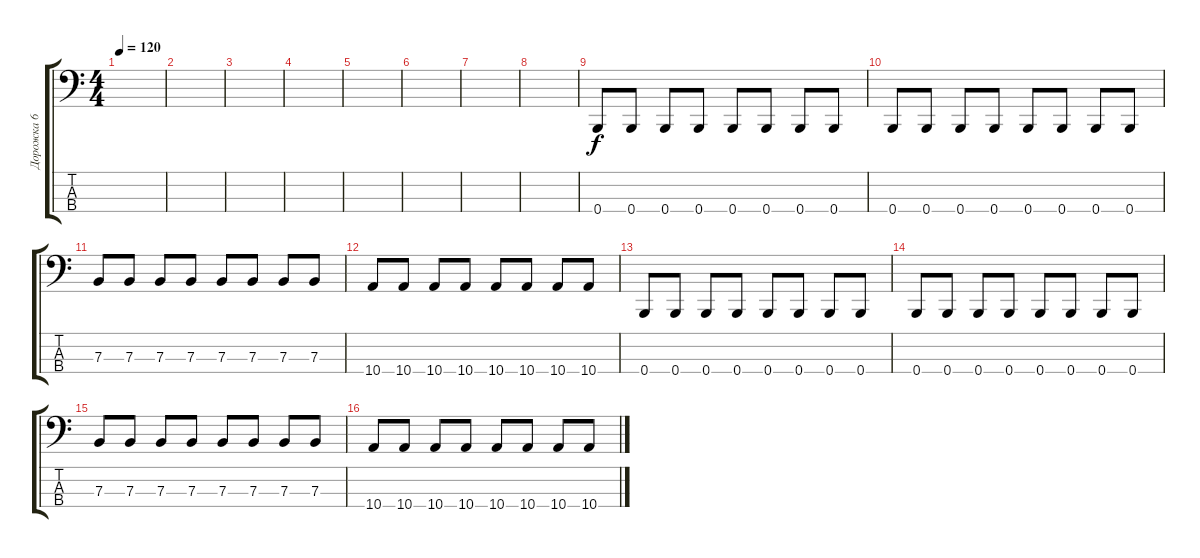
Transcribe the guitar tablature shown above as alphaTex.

\track ("Дорожка 6" "Дорожка 6") {instrument slapbass2}
\staff {score tabs}
\tuning (D2 A1 E1 B0) {hide}
\ts (4 4)
\tempo 120
\clef f4
\ks c
|
|
|
|
|
|
|
|
0.4.8 0.4.8 0.4.8 0.4.8 0.4.8 0.4.8 0.4.8 0.4.8 |
0.4.8 0.4.8 0.4.8 0.4.8 0.4.8 0.4.8 0.4.8 0.4.8 |
7.3.8 7.3.8 7.3.8 7.3.8 7.3.8 7.3.8 7.3.8 7.3.8 |
10.4.8 10.4.8 10.4.8 10.4.8 10.4.8 10.4.8 10.4.8 10.4.8 |
0.4.8 0.4.8 0.4.8 0.4.8 0.4.8 0.4.8 0.4.8 0.4.8 |
0.4.8 0.4.8 0.4.8 0.4.8 0.4.8 0.4.8 0.4.8 0.4.8 |
7.3.8 7.3.8 7.3.8 7.3.8 7.3.8 7.3.8 7.3.8 7.3.8 |
10.4.8 10.4.8 10.4.8 10.4.8 10.4.8 10.4.8 10.4.8 10.4.8
